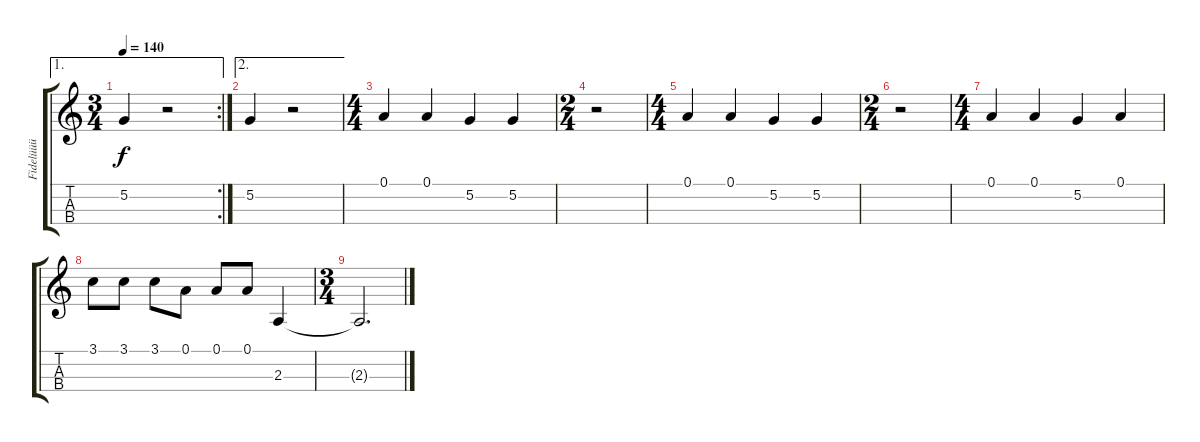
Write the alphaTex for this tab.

\track ("Fidelüüü" "Fidelüüü") {instrument violin}
\staff {score tabs}
\tuning (A4 D4 G3 C3) {hide}
\ae 1
\rc 2
\ts (3 4)
\tempo 140
\clef g2
\ks c
5.2.4{dy f} r.2 |
\ae 2
5.2.4 r.2 |
\ts (4 4)
0.1.4 0.1.4 5.2.4 5.2.4 |
\ts (2 4)
r.2 |
\ts (4 4)
0.1.4 0.1.4 5.2.4 5.2.4 |
\ts (2 4)
r.2 |
\ts (4 4)
0.1.4 0.1.4 5.2.4 0.1.4 |
3.1.8 3.1.8 3.1.8 0.1.8 0.1.8 0.1.8 2.3.4 |
\ts (3 4)
2.3{t}.2{d}
